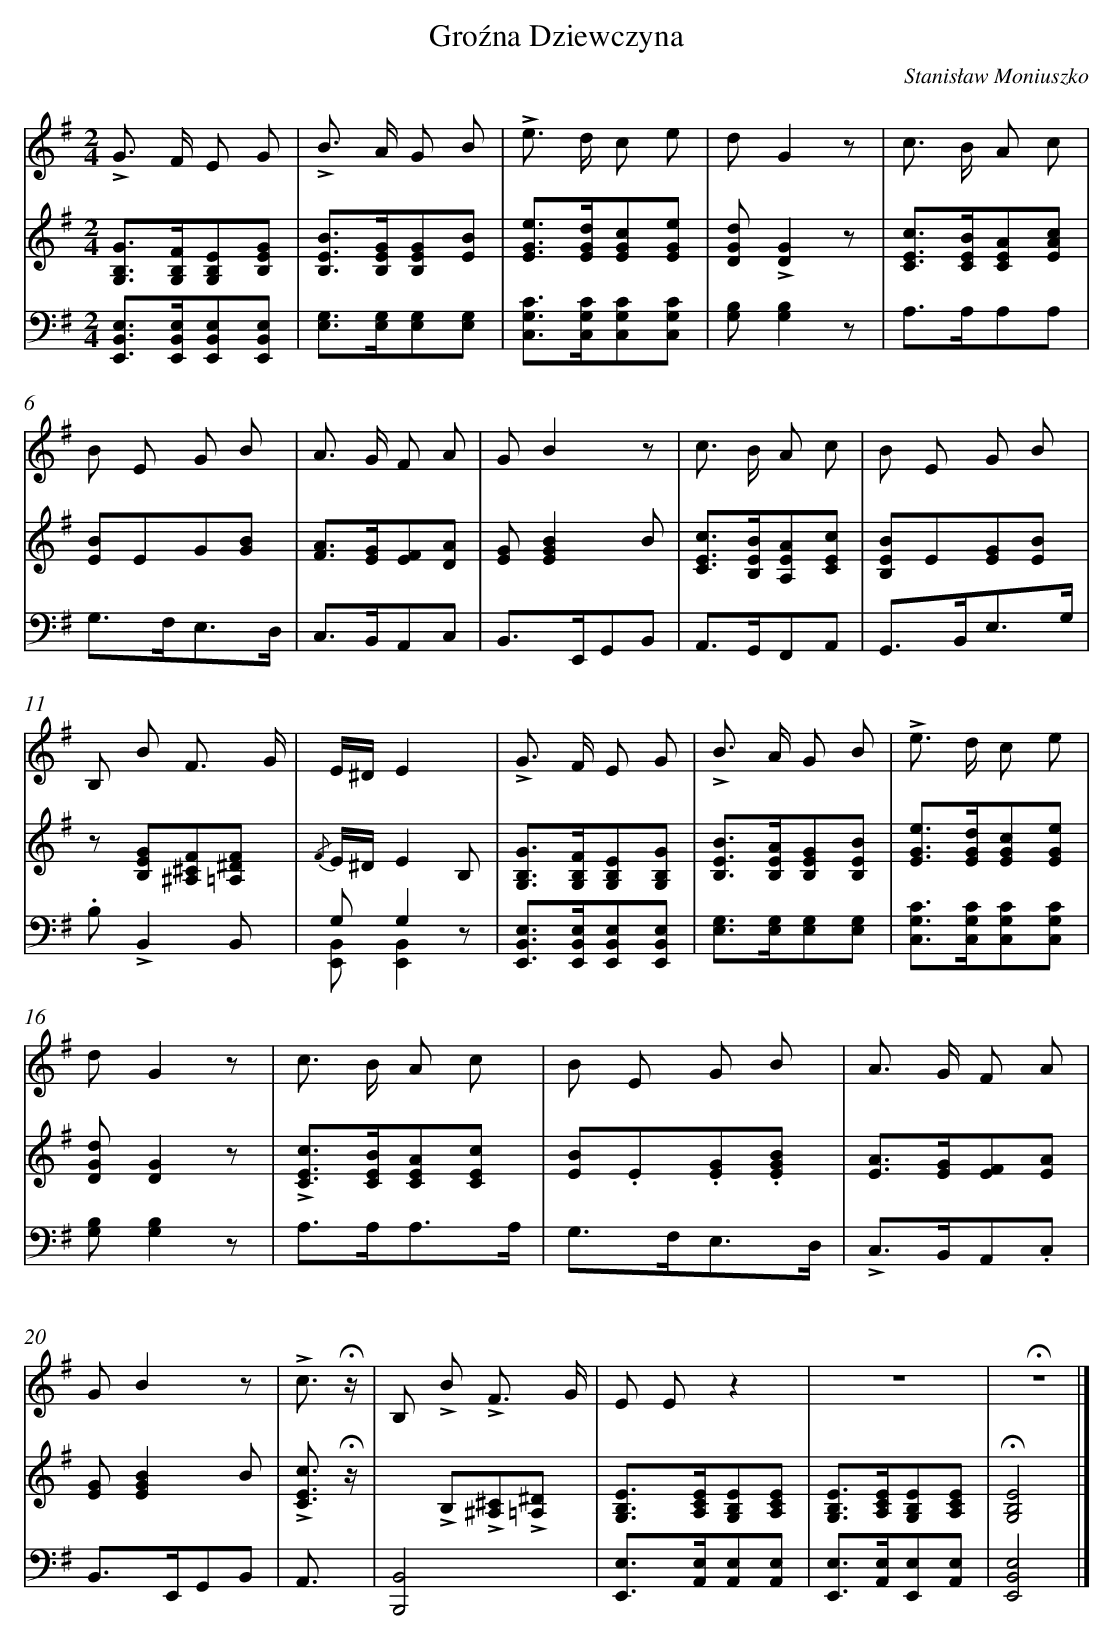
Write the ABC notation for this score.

X:1
T: Groźna Dziewczyna
C: Stanisław Moniuszko
L: 1/8
M: 2/4
V: 1 clef=treble
V: 2 clef=treble
V: 3 clef=bass
K: G
[V:1] !accent!G> F E G |
[V:2] [G,B,G]>[G,B,F][G,B,E][B,EG] |
[V:3] [E,,B,,E,]>[E,,B,,E,][E,,B,,E,][E,,B,,E,] |
[V:1] !accent!B> A G B |
[V:2] [B,EB]>[B,EG][B,EG][EB] |
[V:3] [E,G,]>[E,G,][E,G,][E,G,] |
[V:1] !accent!e> d c e |
[V:2] [EGe]>[EGd][EGc][EGe] |
[V:3] [C,G,C]>[C,G,C][C,G,C][C,G,C] |
[V:1] dG2z |
[V:2] [DGd]!accent![D2G2]z |
[V:3] [G,B,][G,2B,2]z |
[V:1] c> B A c |
[V:2] [CEc]>[CEB][CEA][EAc] |
[V:3] A,>A,A,A, |
[V:1] B E G B |
[V:2] [EB]EG[GB] |
[V:3] G,>F,E,3/D,/ |
[V:1] A> G F A |
[V:2] [FA]>[EG][EF][DA] |
[V:3] C,>B,,A,,C, |
[V:1] GB2z |
[V:2] [EG][E2G2B2]B |
[V:3] B,,>E,,G,,B,, |
[V:1] c> B A c |
[V:2] [CEc]>[B,EB][A,EA][CEc] |
[V:3] A,,>G,,F,,A,, |
[V:1] B E G B |
[V:2] [B,EB]E[EG][EB] |
[V:3] G,,>B,,E,3/G,/ |
[V:1] B, B F3/ G/ |
[V:2] z [B,EG][^A,^CF][=A,^DF] |
[V:3] .B,!accent!B,,2B,, |
[V:1] E/^D/E2x |
[V:2] {/F} E/^D/E2B, |
[V:3] G,G,2z & [E,,B,,][E,,2B,,2]x |
[V:1] !accent!G> F E G |
[V:2] [G,B,G]>[G,B,F][G,B,E][G,B,G] |
[V:3] [E,,B,,E,]>[E,,B,,E,][E,,B,,E,][E,,B,,E,] |
[V:1] !accent!B> A G B |
[V:2] [B,EB]>[B,EA][B,EG][B,EB] |
[V:3] [E,G,]>[E,G,][E,G,][E,G,] |
[V:1] !accent!e> d c e |
[V:2] [EGe]>[EGd][EGc][EGe] |
[V:3] [C,G,C]>[C,G,C][C,G,C][C,G,C] |
[V:1] dG2z |
[V:2] [DGd][D2G2]z |
[V:3] [G,B,][G,2B,2]z |
[V:1] c> B A c |
[V:2] !accent![CEc]>[CEB][CEA][CEc] |
[V:3] A,>A,A,3/A,/ |
[V:1] B E G B |
[V:2] [EB].E.[EG].[EGB] |
[V:3] G,>F,E,3/D,/ |
[V:1] A> G F A |
[V:2] [EA]>[EG][EF][EA] |
[V:3] !accent!C,>B,,A,,.C, |
[V:1] GB2z |
[V:2] [EG][E2G2B2]B |
[V:3] B,,>E,,G,,B,, |
[V:1] !accent!c3/ !fermata!z/ [I:setbarnb 23]|
[V:2] !accent![C3/E3/c3/]!fermata!z/ |
[V:3] A,,3/x/ |
[V:1] B, !accent!B !accent!F3/ G/ |
[V:2] x !accent!B,!accent![^A,^C]!accent![=A,^D] |
[V:3] [B,,,4B,,4] |
[V:1] E Ez2 |
[V:2] [G,B,E]>[A,CE][G,B,E][A,CE] |
[V:3] [E,,E,]>[A,,E,][A,,E,][A,,E,] |
[V:1] z4 |
[V:2] [G,B,E]>[A,CE][G,B,E][A,CE] |
[V:3] [E,,E,]>[A,,E,][E,,E,][A,,E,] |
[V:1] !fermata!z4 |]
[V:2] !fermata![G,4B,4E4] |]
[V:3] [E,,4B,,4E,4] |]
